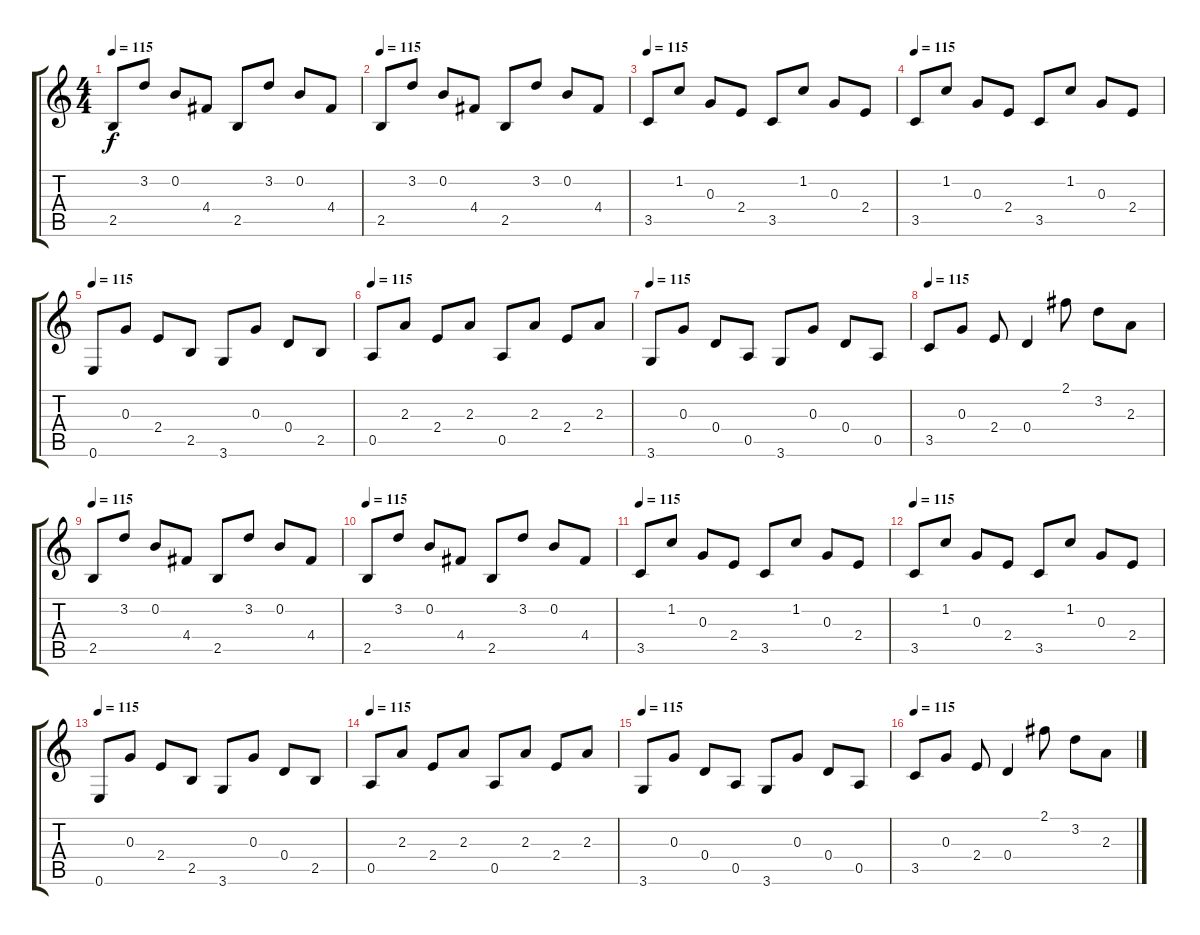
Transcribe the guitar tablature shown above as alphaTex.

\track "" {instrument acousticguitarsteel}
\staff {score tabs}
\tuning (E4 B3 G3 D3 A2 E2) {hide}
\ts (4 4)
\tempo 115
\clef g2
\ks c
2.5.8{dy f} 3.2.8 0.2.8 4.4.8 2.5.8 3.2.8 0.2.8 4.4.8 |
\tempo 115
2.5.8 3.2.8 0.2.8 4.4.8 2.5.8 3.2.8 0.2.8 4.4.8 |
\tempo 115
3.5.8 1.2.8 0.3.8 2.4.8 3.5.8 1.2.8 0.3.8 2.4.8 |
\tempo 115
3.5.8 1.2.8 0.3.8 2.4.8 3.5.8 1.2.8 0.3.8 2.4.8 |
\tempo 115
0.6.8 0.3.8 2.4.8 2.5.8 3.6.8 0.3.8 0.4.8 2.5.8 |
\tempo 115
0.5.8 2.3.8 2.4.8 2.3.8 0.5.8 2.3.8 2.4.8 2.3.8 |
\tempo 115
3.6.8 0.3.8 0.4.8 0.5.8 3.6.8 0.3.8 0.4.8 0.5.8 |
\tempo 115
3.5.8 0.3.8 2.4.8 0.4.4 2.1.8 3.2.8 2.3.8 |
\tempo 115
2.5.8 3.2.8 0.2.8 4.4.8 2.5.8 3.2.8 0.2.8 4.4.8 |
\tempo 115
2.5.8 3.2.8 0.2.8 4.4.8 2.5.8 3.2.8 0.2.8 4.4.8 |
\tempo 115
3.5.8 1.2.8 0.3.8 2.4.8 3.5.8 1.2.8 0.3.8 2.4.8 |
\tempo 115
3.5.8 1.2.8 0.3.8 2.4.8 3.5.8 1.2.8 0.3.8 2.4.8 |
\tempo 115
0.6.8 0.3.8 2.4.8 2.5.8 3.6.8 0.3.8 0.4.8 2.5.8 |
\tempo 115
0.5.8 2.3.8 2.4.8 2.3.8 0.5.8 2.3.8 2.4.8 2.3.8 |
\tempo 115
3.6.8 0.3.8 0.4.8 0.5.8 3.6.8 0.3.8 0.4.8 0.5.8 |
\tempo 115
3.5.8 0.3.8 2.4.8 0.4.4 2.1.8 3.2.8 2.3.8
